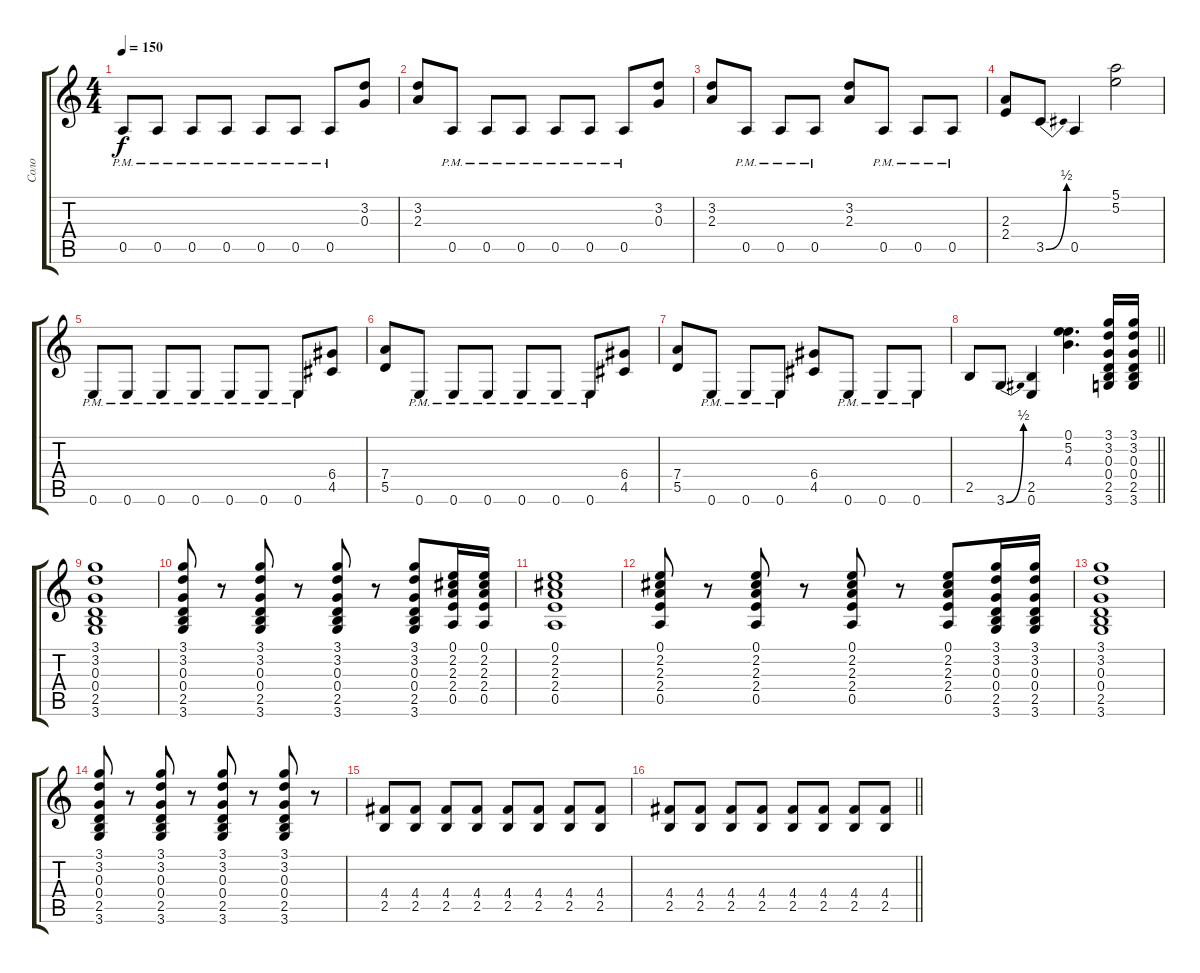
\track ("Соло" "Соло") {instrument distortionguitar}
\staff {score tabs}
\tuning (E4 B3 G3 D3 A2 E2) {hide}
\ts (4 4)
\tempo 150
\clef g2
\ks c
0.5{pm}.8{dy f} 0.5{pm}.8 0.5{pm}.8 0.5{pm}.8 0.5{pm}.8 0.5{pm}.8 0.5{pm}.8 (3.2 0.3).8 |
(3.2 2.3).8 0.5{pm}.8 0.5{pm}.8 0.5{pm}.8 0.5{pm}.8 0.5{pm}.8 0.5{pm}.8 (3.2 0.3).8 |
(3.2 2.3).8 0.5{pm}.8 0.5{pm}.8 0.5{pm}.8 (3.2 2.3).8 0.5{pm}.8 0.5{pm}.8 0.5{pm}.8 |
(2.3 2.4).8 3.5{be (bend 0 0 60 2)}.8 0.5.4 (5.1 5.2).2 |
0.6{pm}.8 0.6{pm}.8 0.6{pm}.8 0.6{pm}.8 0.6{pm}.8 0.6{pm}.8 0.6{pm}.8 (6.4 4.5).8 |
(7.4 5.5).8 0.6{pm}.8 0.6{pm}.8 0.6{pm}.8 0.6{pm}.8 0.6{pm}.8 0.6{pm}.8 (6.4 4.5).8 |
(7.4 5.5).8 0.6{pm}.8 0.6{pm}.8 0.6{pm}.8 (6.4 4.5).8 0.6{pm}.8 0.6{pm}.8 0.6{pm}.8 |
\barLineRight lightlight
2.5.8 3.6{be (bend 0 0 60 2)}.8 (2.5 0.6).4 (0.1 5.2 4.3).4{d} (3.1 3.2 0.3 0.4 2.5 3.6).16 (3.1 3.2 0.3 0.4 2.5 3.6).16 |
(3.1 3.2 0.3 0.4 2.5 3.6).1 |
(3.1 3.2 0.3 0.4 2.5 3.6).8 r.8 (3.1 3.2 0.3 0.4 2.5 3.6).8 r.8 (3.1 3.2 0.3 0.4 2.5 3.6).8 r.8 (3.1 3.2 0.3 0.4 2.5 3.6).8 (0.1 2.2 2.3 2.4 0.5).16 (0.1 2.2 2.3 2.4 0.5).16 |
(0.1 2.2 2.3 2.4 0.5).1 |
(0.1 2.2 2.3 2.4 0.5).8 r.8 (0.1 2.2 2.3 2.4 0.5).8 r.8 (0.1 2.2 2.3 2.4 0.5).8 r.8 (0.1 2.2 2.3 2.4 0.5).8 (3.1 3.2 0.3 0.4 2.5 3.6).16 (3.1 3.2 0.3 0.4 2.5 3.6).16 |
(3.1 3.2 0.3 0.4 2.5 3.6).1 |
(3.1 3.2 0.3 0.4 2.5 3.6).8 r.8 (3.1 3.2 0.3 0.4 2.5 3.6).8 r.8 (3.1 3.2 0.3 0.4 2.5 3.6).8 r.8 (3.1 3.2 0.3 0.4 2.5 3.6).8 r.8 |
(4.4 2.5).8{instrument distortionguitar} (4.4 2.5).8 (4.4 2.5).8 (4.4 2.5).8 (4.4 2.5).8 (4.4 2.5).8 (4.4 2.5).8 (4.4 2.5).8 |
\barLineRight lightlight
(4.4 2.5).8 (4.4 2.5).8 (4.4 2.5).8 (4.4 2.5).8 (4.4 2.5).8 (4.4 2.5).8 (4.4 2.5).8 (4.4 2.5).8
